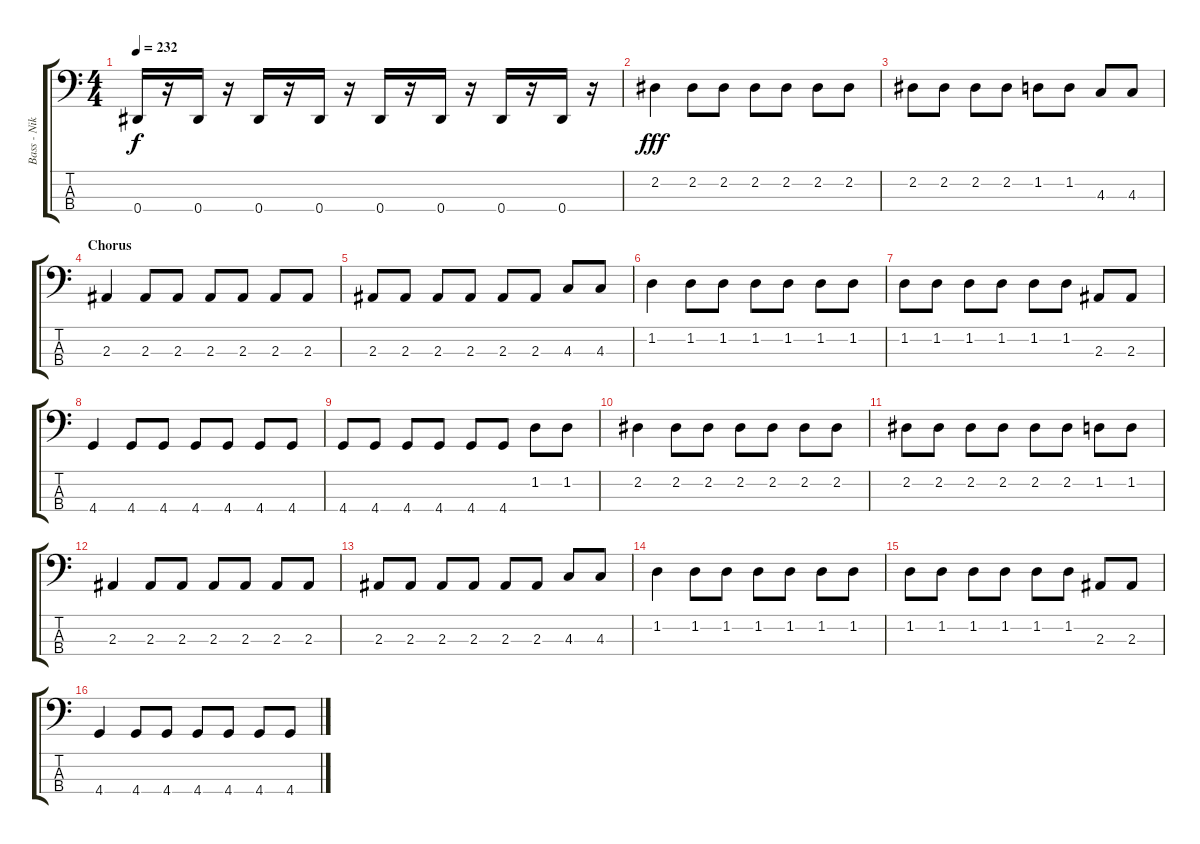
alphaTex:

\track ("Bass - Nikola" "Bass - Nik") {instrument electricbassfinger}
\staff {score tabs}
\tuning (Gb2 Db2 Ab1 Eb1) {hide}
\ts (4 4)
\tempo 232
\clef f4
\ks c
0.4.16{dy f} r.16 0.4.16 r.16 0.4.16 r.16 0.4.16 r.16 0.4.16 r.16 0.4.16 r.16 0.4.16 r.16 0.4.16 r.16 |
2.2.4{dy fff} 2.2.8 2.2.8 2.2.8 2.2.8 2.2.8 2.2.8 |
2.2.8 2.2.8 2.2.8 2.2.8 1.2.8 1.2.8 4.3.8 4.3.8 |
\section ("" "Chorus")
2.3.4 2.3.8 2.3.8 2.3.8 2.3.8 2.3.8 2.3.8 |
2.3.8 2.3.8 2.3.8 2.3.8 2.3.8 2.3.8 4.3.8 4.3.8 |
1.2.4 1.2.8 1.2.8 1.2.8 1.2.8 1.2.8 1.2.8 |
1.2.8 1.2.8 1.2.8 1.2.8 1.2.8 1.2.8 2.3.8 2.3.8 |
4.4.4 4.4.8 4.4.8 4.4.8 4.4.8 4.4.8 4.4.8 |
4.4.8 4.4.8 4.4.8 4.4.8 4.4.8 4.4.8 1.2.8 1.2.8 |
2.2.4 2.2.8 2.2.8 2.2.8 2.2.8 2.2.8 2.2.8 |
2.2.8 2.2.8 2.2.8 2.2.8 2.2.8 2.2.8 1.2.8 1.2.8 |
2.3.4 2.3.8 2.3.8 2.3.8 2.3.8 2.3.8 2.3.8 |
2.3.8 2.3.8 2.3.8 2.3.8 2.3.8 2.3.8 4.3.8 4.3.8 |
1.2.4 1.2.8 1.2.8 1.2.8 1.2.8 1.2.8 1.2.8 |
1.2.8 1.2.8 1.2.8 1.2.8 1.2.8 1.2.8 2.3.8 2.3.8 |
4.4.4 4.4.8 4.4.8 4.4.8 4.4.8 4.4.8 4.4.8
